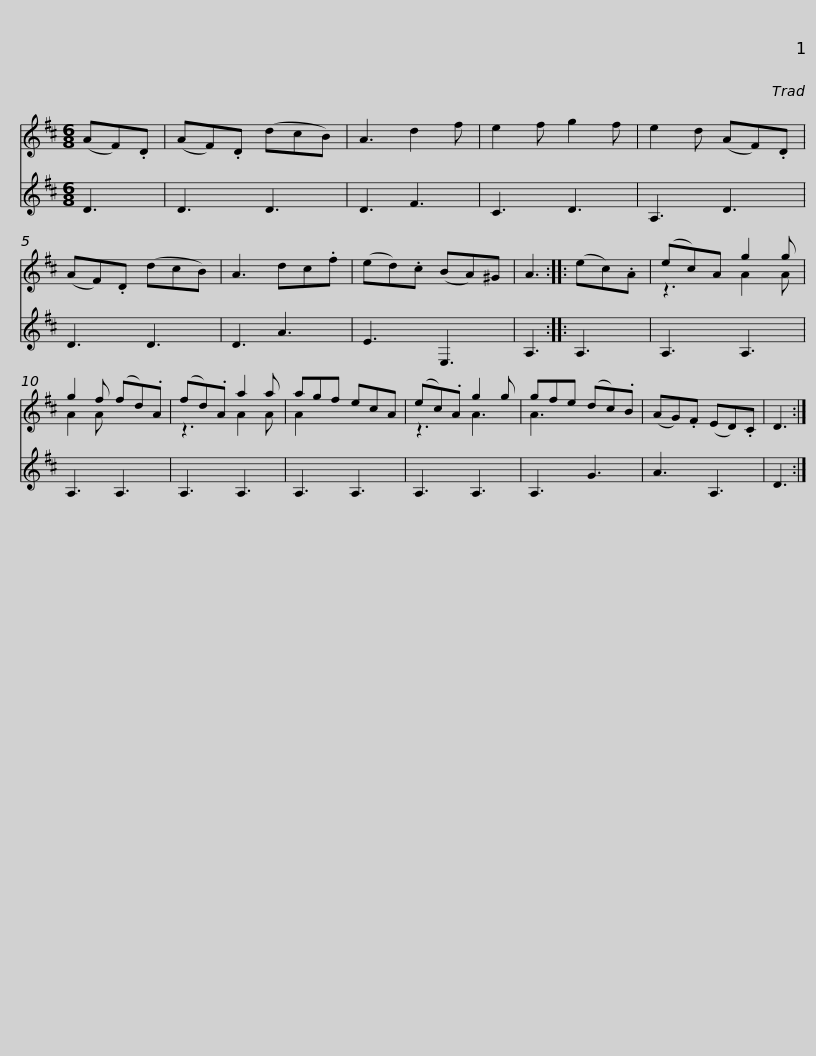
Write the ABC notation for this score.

X:1
%%score ( 1 2 ) 3
L:1/8
M:6/8
I:linebreak $
K:D
V:1 treble
V:2 treble
V:3 treble
V:1
 (AF).D | (AF).D (dcB) | A3 d2 f | e2 f g2 f | e2 d (AF).D | %5
 (AF).D (dcB) | A3 dc.f | (ed).c (BA)^G | A3 ::$ (ec).A | %10
 (ec)A g2 g | g2 f (fd).A | (fd).A a2 a | agf ecA | (ec).A g2 g | %15
 gfe (dc).B |$ (AG).F (ED).C | D3 :| %18
V:2
 x3 | x6 | x6 | x6 | x6 | %5
 x6 | x6 | x6 | x3 ::$ x3 | %10
 z3 A2 A | A2 A x3 | z3 A2 A | A2 x4 | z3 A3 | %15
 A3 x3 |$ x6 | x3 :| %18
V:3
 D3 | D3 D3 | D3 F3 | C3 D3 | A,3 D3 | %5
 D3 D3 | D3 A3 | E3 E,3 | A,3 ::$ A,3 | %10
 A,3 A,3 | A,3 A,3 | A,3 A,3 | A,3 A,3 | A,3 A,3 | %15
 A,3 G3 |$ A3 A,3 | D3 :| %18
